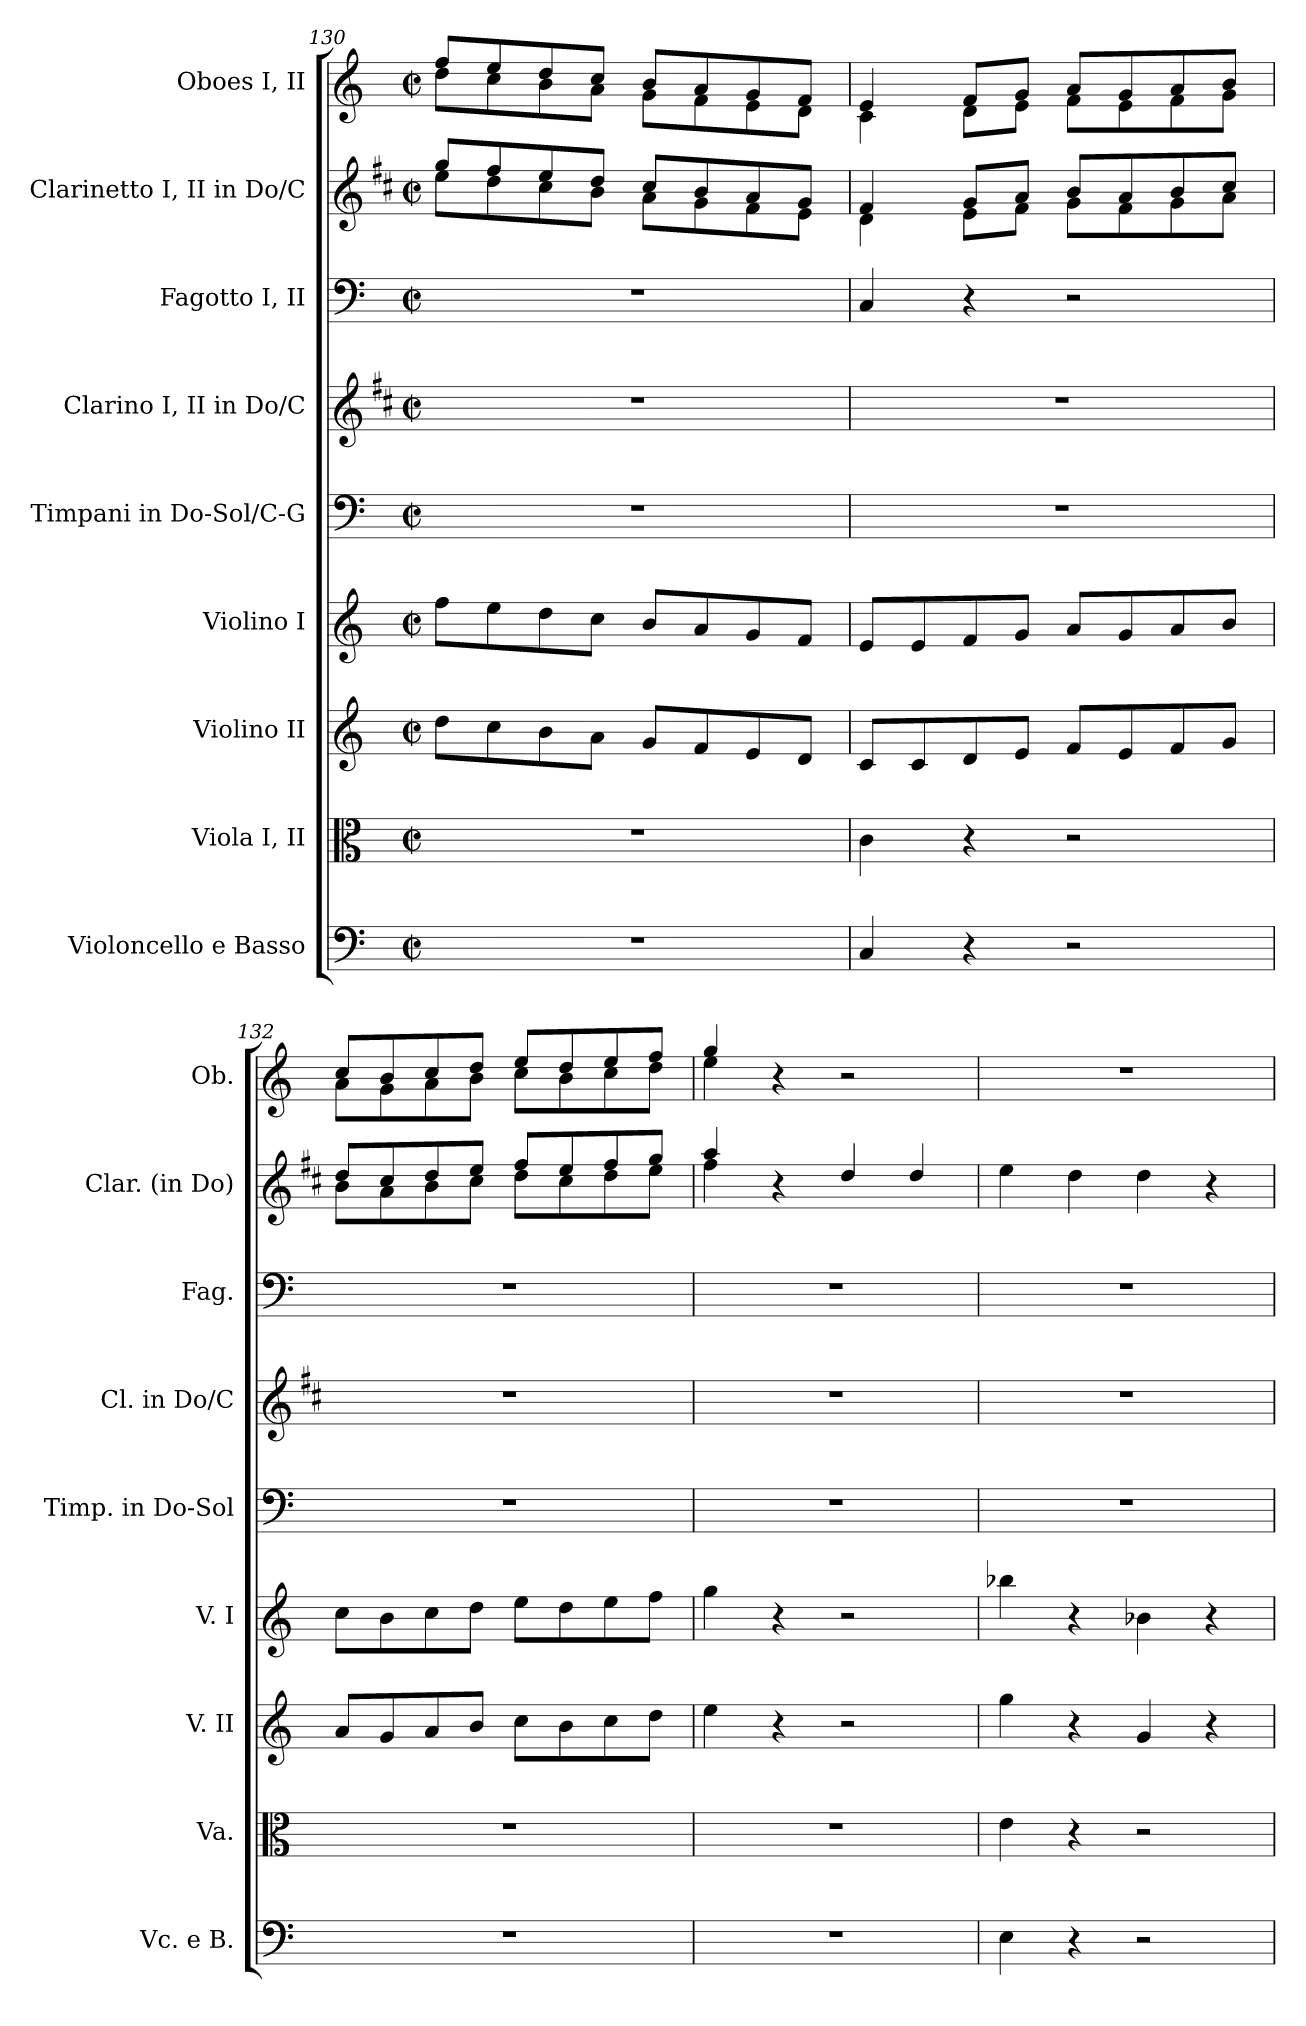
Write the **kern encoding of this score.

**kern	**kern	**kern	**kern	**kern	**kern	**kern	**kern	**kern
*part9	*part8	*part7	*part6	*part5	*part4	*part3	*part2	*part1
*staff9	*staff8	*staff7	*staff6	*staff5	*staff4	*staff3	*staff2	*staff1
*I"Violoncello e Basso	*I"Viola I, II	*I"Violino II	*I"Violino I	*I"Timpani in Do-Sol/C-G	*I"Clarino I, II in Do/C	*I"Fagotto I, II	*I"Clarinetto I, II in Do/C	*I"Oboes I, II
*I'Vc. e B.	*I'Va.	*I'V. II	*I'V. I	*I'Timp. in Do-Sol	*I'Cl. in Do/C	*I'Fag.	*I'Clar. (in Do)	*I'Ob.
*clefF4	*clefC3	*clefG2	*clefG2	*clefF4	*clefG2	*clefF4	*clefG2	*clefG2
*	*	*	*	*	*ITrd1c2	*	*ITrd1c2	*
*k[]	*k[]	*k[]	*k[]	*k[]	*k[]	*k[]	*k[]	*k[]
*M2/2	*M2/2	*M2/2	*M2/2	*M2/2	*M2/2	*M2/2	*M2/2	*M2/2
*met(c|)	*met(c|)	*met(c|)	*met(c|)	*met(c|)	*met(c|)	*met(c|)	*met(c|)	*met(c|)
=130	=130	=130	=130	=130	=130	=130	=130	=130
*	*	*	*	*	*	*	*^	*^
1r	1r	8ddi\L	8ffi\L	1r	1r	1r	8ffi/L	8ddi\L	8ffi/L	8ddi\L
.	.	8cc\	8ee\	.	.	.	8ee/	8cc\	8ee/	8cc\
.	.	8bi\	8ddi\	.	.	.	8ddi/	8bi\	8ddi/	8bi\
.	.	8a\J	8cc\J	.	.	.	8cc/J	8a\J	8cc/J	8a\J
.	.	8gi/L	8bi/L	.	.	.	8bi/L	8gi\L	8bi/L	8gi\L
.	.	8fi/	8a/	.	.	.	8a/	8fi\	8a/	8fi\
.	.	8e/	8gi/	.	.	.	8gi/	8e\	8gi/	8e\
.	.	8di/J	8fi/J	.	.	.	8fi/J	8di\J	8fi/J	8di\J
=131	=131	=131	=131	=131	=131	=131	=131	=131	=131	=131
4Ci/	4ci\	8ci/L	8ei/L	1r	1r	4Ci/	4ei/	4ci\	4ei/	4ci\
.	.	8ci/	8ei/	.	.	.	.	.	.	.
4r	4r	8d/	8f/	.	.	4r	8f/L	8d\L	8f/L	8d\L
.	.	8ei/J	8gi/J	.	.	.	8gi/J	8ei\J	8gi/J	8ei\J
2r	2r	8f/L	8a/L	.	.	2r	8a/L	8f\L	8a/L	8f\L
.	.	8ei/	8gi/	.	.	.	8gi/	8ei\	8gi/	8ei\
.	.	8f/	8a/	.	.	.	8a/	8f\	8a/	8f\
.	.	8gi/J	8b/J	.	.	.	8b/J	8gi\J	8b/J	8gi\J
=132	=132	=132	=132	=132	=132	=132	=132	=132	=132	=132
1r	1r	8a/L	8cci\L	1r	1r	1r	8cci/L	8a\L	8cci/L	8a\L
.	.	8gi/	8b\	.	.	.	8b/	8gi\	8b/	8gi\
.	.	8a/	8cci\	.	.	.	8cci/	8a\	8cci/	8a\
.	.	8b/J	8dd\J	.	.	.	8dd/J	8b\J	8dd/J	8b\J
.	.	8cci\L	8eei\L	.	.	.	8eei/L	8cci\L	8eei/L	8cci\L
.	.	8b\	8dd\	.	.	.	8dd/	8b\	8dd/	8b\
.	.	8cci\	8eei\	.	.	.	8eei/	8cci\	8eei/	8cci\
.	.	8dd\J	8ff\J	.	.	.	8ff/J	8dd\J	8ff/J	8dd\J
=133	=133	=133	=133	=133	=133	=133	=133	=133	=133	=133
1r	1r	4eei\	4ggi\	1r	1r	1r	4ggi/	4eei\	4ggi/	4eei\
.	.	4r	4r	.	.	.	4r	4ryy	4r	4ryy
.	.	2r	2r	.	.	.	4cci/	2ryy	2r	2ryy
.	.	.	.	.	.	.	4cci/	.	.	.
*	*	*	*	*	*	*	*v	*v	*	*
*	*	*	*	*	*	*	*	*v	*v
=134	=134	=134	=134	=134	=134	=134	=134	=134
4Ei\	4ei\	4ggi\	4bb-Xi\	1r	1r	1r	4dd\	1r
4r	4r	4r	4r	.	.	.	4cci\	.
2r	2r	4gi/	4b-Xi\	.	.	.	4cci\	.
.	.	4r	4r	.	.	.	4r	.
=	=	=	=	=	=	=	=	=
*-	*-	*-	*-	*-	*-	*-	*-	*-
